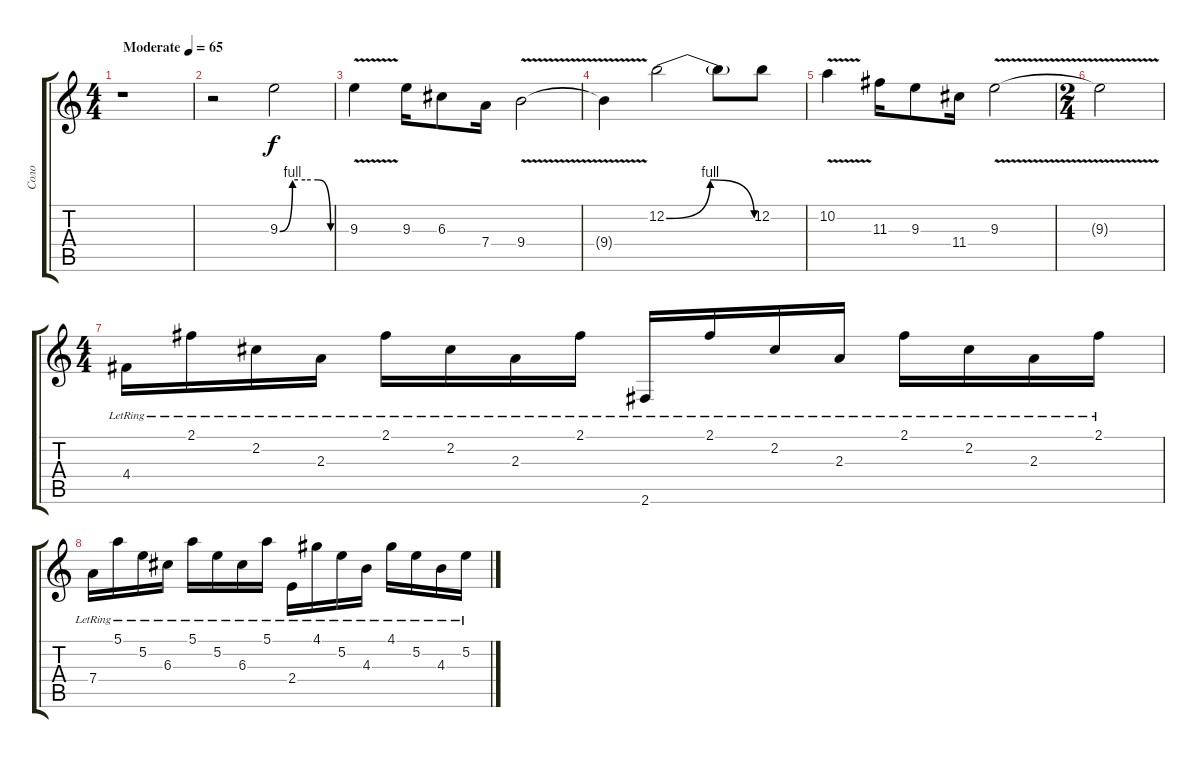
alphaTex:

\track ("Соло" "Соло") {instrument distortionguitar}
\staff {score tabs}
\tuning (E4 B3 G3 D3 A2 E2) {hide}
\ts (4 4)
\tempo (65 "Moderate")
\clef g2
\ks c
r.1{dy f instrument distortionguitar} |
r.2 9.3{be (custom 0 0 15 4 30 4 45 4 60 0)}.2 |
9.3{v}.4 9.3.16 6.3.8 7.4.16 9.4{v}.2 |
9.4{t}.4 12.2{be (bendrelease 0 0 15 4 35 4 60 0)}.2 12.2{t}.8 12.2.8 |
10.2{v}.4 11.3.16 9.3.8 11.4.16 9.3{v}.2 |
\ts (2 4)
9.3{t}.2 |
\ts (4 4)
4.4{lr}.16{volume 7 instrument acousticguitarsteel} 2.1{lr}.16 2.2{lr}.16 2.3{lr}.16 2.1{lr}.16 2.2{lr}.16 2.3{lr}.16 2.1{lr}.16 2.6{lr}.16 2.1{lr}.16 2.2{lr}.16 2.3{lr}.16 2.1{lr}.16 2.2{lr}.16 2.3{lr}.16 2.1{lr}.16 |
7.4{lr}.16 5.1{lr}.16 5.2{lr}.16 6.3{lr}.16 5.1{lr}.16 5.2{lr}.16 6.3{lr}.16 5.1{lr}.16 2.4{lr}.16 4.1{lr}.16 5.2{lr}.16 4.3{lr}.16 4.1{lr}.16 5.2{lr}.16 4.3{lr}.16 5.2{lr}.16
